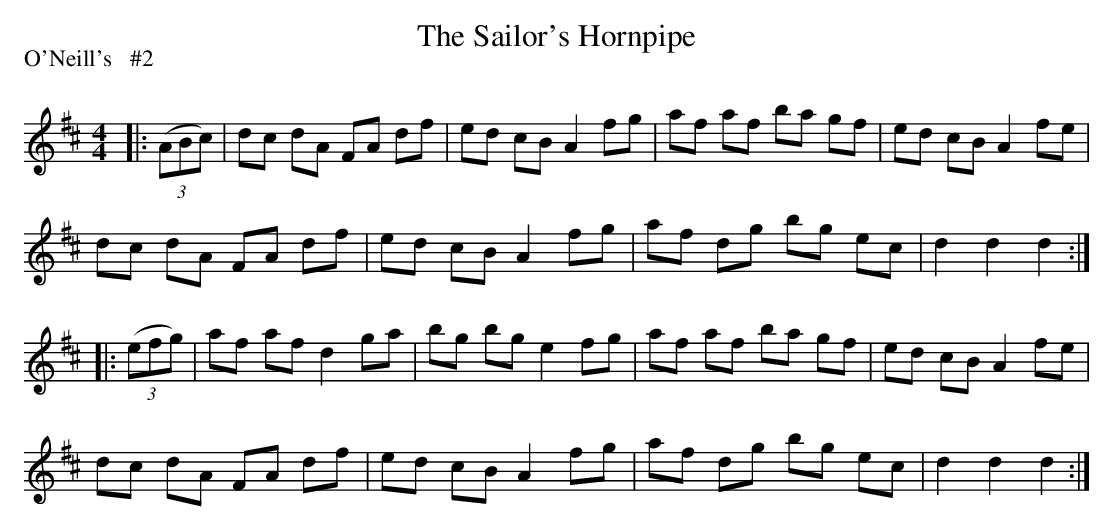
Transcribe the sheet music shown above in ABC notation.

X:1
T: The Sailor's Hornpipe
P:O'Neill's   #2
Q: 232
K:D
M:4/4
L:1/8
|:((3ABc) |dc dA FA df|ed cB A2 fg|af af ba gf|ed cB A2 fe|
dc dA FA df|ed cB A2 fg|af dg bg ec|d2 d2 d2:|
|:((3efg) |af af d2 ga|bg bg e2 fg|af af ba gf|ed cB A2 fe|
dc dA FA df|ed cB A2 fg|af dg bg ec|d2 d2 d2:|
